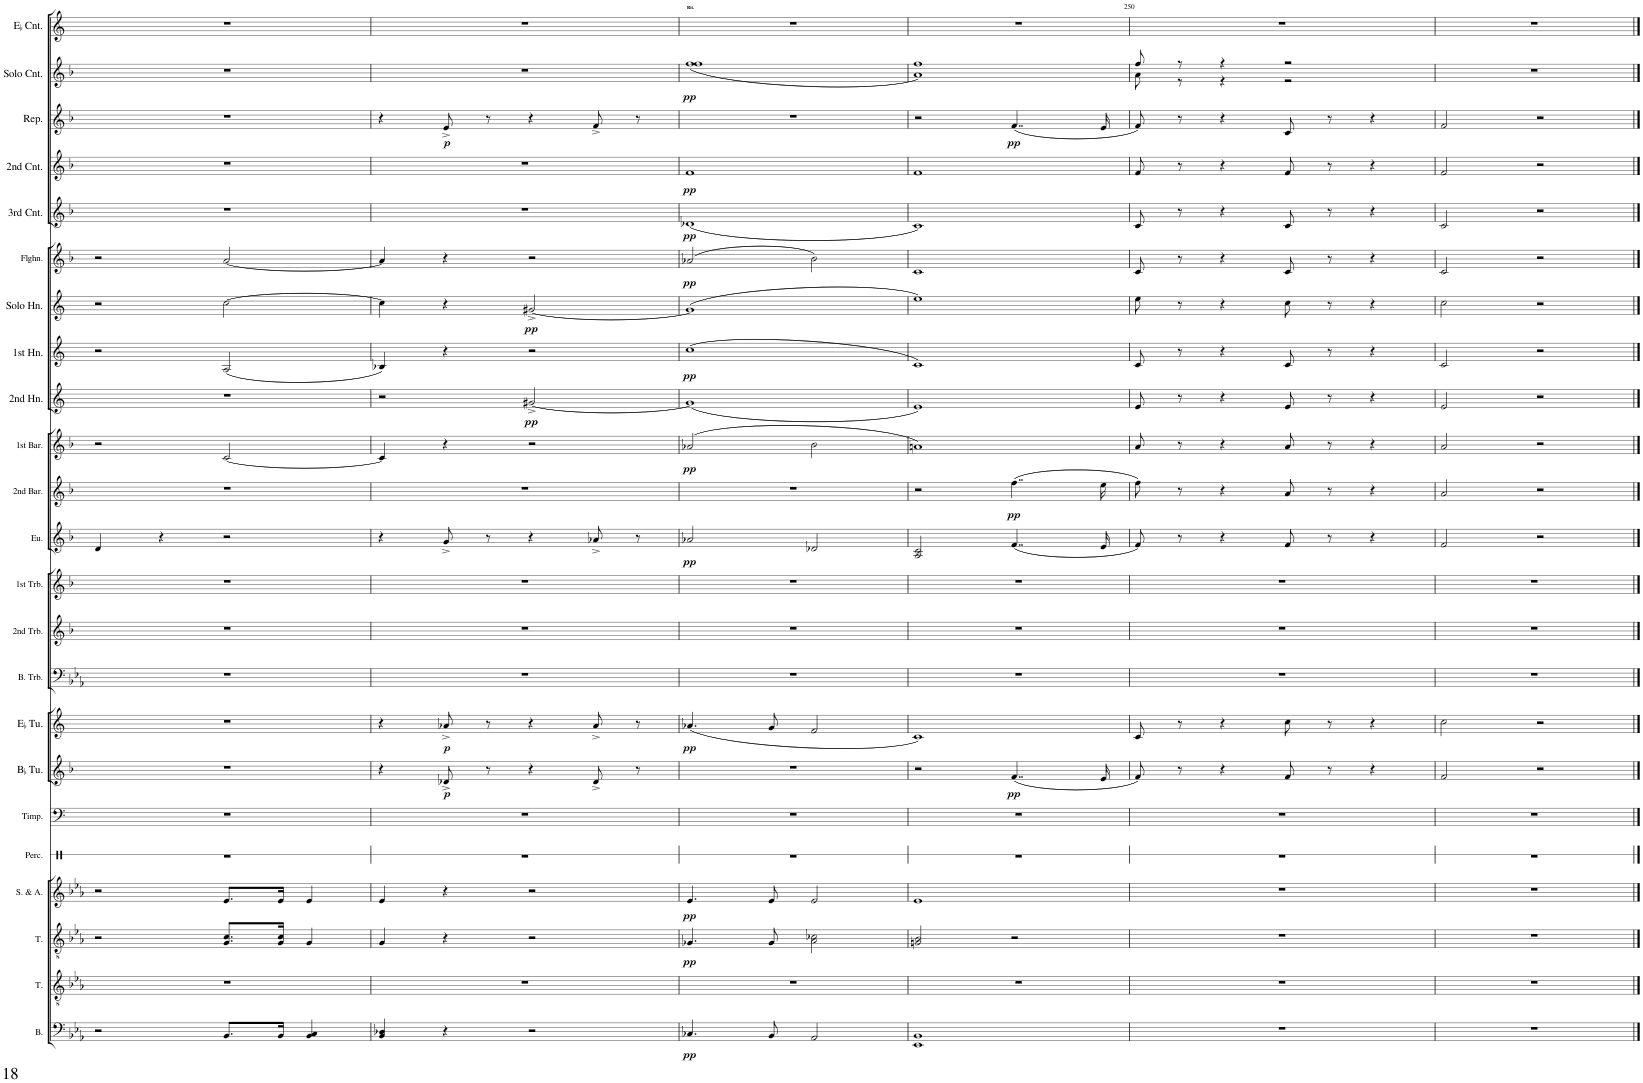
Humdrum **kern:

**kern	**dynam	**kern	**kern	**dynam	**kern	**dynam	**kern	**kern	**kern	**dynam	**kern	**dynam	**kern	**kern	**kern	**kern	**dynam	**kern	**dynam	**kern	**dynam	**kern	**dynam	**kern	**dynam	**kern	**dynam	**kern	**dynam	**kern	**dynam	**kern	**dynam	**kern	**dynam	**kern	**dynam	**kern
*part23	*part23	*part22	*part21	*part21	*part20	*part20	*part19	*part18	*part17	*part17	*part16	*part16	*part15	*part14	*part13	*part12	*part12	*part11	*part11	*part10	*part10	*part9	*part9	*part8	*part8	*part7	*part7	*part6	*part6	*part5	*part5	*part4	*part4	*part3	*part3	*part2	*part2	*part1
*staff23	*staff23	*staff22	*staff21	*staff21	*staff20	*staff20	*staff19	*staff18	*staff17	*staff17	*staff16	*staff16	*staff15	*staff14	*staff13	*staff12	*staff12	*staff11	*staff11	*staff10	*staff10	*staff9	*staff9	*staff8	*staff8	*staff7	*staff7	*staff6	*staff6	*staff5	*staff5	*staff4	*staff4	*staff3	*staff3	*staff2	*staff2	*staff1
*I"Bass	*	*I"Tenor	*I"Tenor	*	*I"Soprano Alto	*	*I"Percussion: Bass Drum, Gong, Cymbal	*I"6 Timpani	*I"BaccidentalFlat Tuba	*	*I"EaccidentalFlat Tuba	*	*I"Bass Trombone	*I"2nd Trombone	*I"1st Trombone	*I"Euphonium	*	*I"2nd Baritone	*	*I"1st Baritone	*	*I"2nd EaccidentalFlat Horn	*	*I"1st EaccidentalFlat Horn	*	*I"Solo EaccidentalFlat Horn	*	*I"Flugelhorn	*	*I"3rd BaccidentalFlat Cornet	*	*I"2nd BaccidentalFlat Cornet	*	*I"Repiano BaccidentalFlat Cornet	*	*I"Solo BaccidentalFlat Cornet	*	*I"EaccidentalFlat Cornet
*I'B.	*	*I'T.	*I'T.	*	*	*	*I'Perc.	*I'Timp.	*I'BaccidentalFlat Tu.	*	*I'EaccidentalFlat Tu.	*	*I'B. Trb.	*I'2nd Trb.	*I'1st Trb.	*I'Eu.	*	*I'2nd Bar.	*	*I'1st Bar.	*	*I'2nd Hn.	*	*I'1st Hn.	*	*I'Solo Hn.	*	*I'Flghn.	*	*I'3rd Cnt.	*	*I'2nd Cnt.	*	*I'Rep.	*	*I'Solo Cnt.	*	*I'EaccidentalFlat Cnt.
!!LO:PB:g=z
*clefF4	*	*clefGv2	*clefGv2	*	*clefG2	*	*clefX	*clefF4	*clefG2	*	*clefG2	*	*clefF4	*clefG2	*clefG2	*clefG2	*	*clefG2	*	*clefG2	*	*clefG2	*	*clefG2	*	*clefG2	*	*clefG2	*	*clefG2	*	*clefG2	*	*clefG2	*	*clefG2	*	*clefG2
*	*	*	*	*	*	*	*	*	*Trd15c26	*	*Trd12c21	*	*	*Trd8c14	*Trd8c14	*Trd8c14	*	*Trd8c14	*	*Trd8c14	*	*Trd5c9	*	*Trd5c9	*	*Trd5c9	*	*Trd1c2	*	*Trd1c2	*	*Trd1c2	*	*Trd1c2	*	*Trd1c2	*	*Trd-2c-3
*k[b-e-a-]	*	*k[b-e-a-]	*k[b-e-a-]	*	*k[b-e-a-]	*	*k[]	*k[]	*k[b-]	*	*k[]	*	*k[b-e-a-]	*k[b-]	*k[b-]	*k[b-]	*	*k[b-]	*	*k[b-]	*	*k[]	*	*k[]	*	*k[]	*	*k[b-]	*	*k[b-]	*	*k[b-]	*	*k[b-]	*	*k[b-]	*	*k[]
*M4/4	*	*M4/4	*M4/4	*	*M4/4	*	*M4/4	*M4/4	*M4/4	*	*M4/4	*	*M4/4	*M4/4	*M4/4	*M4/4	*	*M4/4	*	*M4/4	*	*M4/4	*	*M4/4	*	*M4/4	*	*M4/4	*	*M4/4	*	*M4/4	*	*M4/4	*	*M4/4	*	*M4/4
=246	=246	=246	=246	=246	=246	=246	=246	=246	=246	=246	=246	=246	=246	=246	=246	=246	=246	=246	=246	=246	=246	=246	=246	=246	=246	=246	=246	=246	=246	=246	=246	=246	=246	=246	=246	=246	=246	=246
2r	.	1r	2r	.	2r	.	1r	1r	1r	.	1r	.	1r	1r	1r	4d/	.	1r	.	2r	.	1r	.	2r	.	2r	.	2r	.	1r	.	1r	.	1r	.	1r	.	1r
.	.	.	.	.	.	.	.	.	.	.	.	.	.	.	.	4r	.	.	.	.	.	.	.	.	.	.	.	.	.	.	.	.	.	.	.	.	.	.
8.BB-/L	.	.	8.G/ 8.c/L	.	8.e-/L	.	.	.	.	.	.	.	.	.	.	2r	.	.	.	[2c/	.	.	.	(2A/	.	[2cc\	.	[2a/	.	.	.	.	.	.	.	.	.	.
16BB-/Jk	.	.	16G/ 16c/Jk	.	16e-/Jk	.	.	.	.	.	.	.	.	.	.	.	.	.	.	.	.	.	.	.	.	.	.	.	.	.	.	.	.	.	.	.	.	.
4BB-/ 4C/	.	.	4G/	.	4e-/	.	.	.	.	.	.	.	.	.	.	.	.	.	.	.	.	.	.	.	.	.	.	.	.	.	.	.	.	.	.	.	.	.
=247	=247	=247	=247	=247	=247	=247	=247	=247	=247	=247	=247	=247	=247	=247	=247	=247	=247	=247	=247	=247	=247	=247	=247	=247	=247	=247	=247	=247	=247	=247	=247	=247	=247	=247	=247	=247	=247	=247
4BB-/ 4D-X/	.	1r	4G/	.	4e-/	.	1r	1r	4r	.	4r	.	1r	1r	1r	4r	.	1r	.	4c/]	.	2r	.	4B-X/)	.	4cc\]	.	4a/]	.	1r	.	1r	.	4r	.	1r	.	1r
!	!	!	!	!	!	!	!	!	!	!LO:DY:b	!	!LO:DY:b	!	!	!	!	!	!	!	!	!	!	!	!	!	!	!	!	!	!	!	!	!	!	!LO:DY:b	!	!	!
4r	.	.	4r	.	4r	.	.	.	8d-X^/	p	8a-X^/	p	.	.	.	8g^/	.	.	.	4r	.	.	.	4r	.	4r	.	4r	.	.	.	.	.	8e^/	p	.	.	.
.	.	.	.	.	.	.	.	.	8r	.	8r	.	.	.	.	8r	.	.	.	.	.	.	.	.	.	.	.	.	.	.	.	.	.	8r	.	.	.	.
!	!	!	!	!	!	!	!	!	!	!	!	!	!	!	!	!	!	!	!	!	!	!	!LO:DY:b	!	!	!	!LO:DY:b	!	!	!	!	!	!	!	!	!	!	!
2r	.	.	2r	.	2r	.	.	.	4r	.	4r	.	.	.	.	4r	.	.	.	2r	.	[2g#X^/	pp	2r	.	[2g#X^/	pp	2r	.	.	.	.	.	4r	.	.	.	.
.	.	.	.	.	.	.	.	.	8d-^/	.	8a-^/	.	.	.	.	8a-X^/	.	.	.	.	.	.	.	.	.	.	.	.	.	.	.	.	.	8f^/	.	.	.	.
.	.	.	.	.	.	.	.	.	8r	.	8r	.	.	.	.	8r	.	.	.	.	.	.	.	.	.	.	.	.	.	.	.	.	.	8r	.	.	.	.
=248	=248	=248	=248	=248	=248	=248	=248	=248	=248	=248	=248	=248	=248	=248	=248	=248	=248	=248	=248	=248	=248	=248	=248	=248	=248	=248	=248	=248	=248	=248	=248	=248	=248	=248	=248	=248	=248	=248
*	*	*	*	*	*	*	*	*	*	*	*	*	*	*	*	*	*	*	*	*	*	*	*	*	*	*	*	*	*	*	*	*	*	*	*	*^	*	*
!	!	!	!	!	!	!	!	!	!	!	!	!	!	!	!	!	!	!	!	!	!	!	!	!	!	!	!	!	!	!	!	!	!	!	!	!	!	!	!LO:TX:a:B:t=Rit.
!	!LO:DY:b	!	!	!LO:DY:b	!	!LO:DY:b	!	!	!	!	!	!LO:DY:b	!	!	!	!	!LO:DY:b	!	!	!	!LO:DY:b	!	!	!	!LO:DY:b	!	!	!	!LO:DY:b	!	!LO:DY:b	!	!LO:DY:b	!	!	!	!	!LO:DY:b	!
4.C-X/	pp	1r	4.G-X/	pp	4.e-/	pp	1r	1r	1r	.	(4.a-X/	pp	1r	1r	1r	2a-X/	pp	1r	.	(2a-X/	pp	(1g#]	.	(1cc	pp	(1g#]	.	(2a-X/	pp	(1d-X	pp	1f	pp	1r	.	1ff	(1ff	pp	1r
8BB-/	.	.	8G-/	.	8e-/	.	.	.	.	.	8g/	.	.	.	.	.	.	.	.	.	.	.	.	.	.	.	.	.	.	.	.	.	.	.	.	.	.	.	.
2AA-/	.	.	2A-\ 2c-X\	.	2e-/	.	.	.	.	.	2f/	.	.	.	.	2d-X/	.	.	.	2b-\	.	.	.	.	.	.	.	2b-\)	.	.	.	.	.	.	.	.	.	.	.
=249	=249	=249	=249	=249	=249	=249	=249	=249	=249	=249	=249	=249	=249	=249	=249	=249	=249	=249	=249	=249	=249	=249	=249	=249	=249	=249	=249	=249	=249	=249	=249	=249	=249	=249	=249	=249	=249	=249	=249
1EE- 1BB-	.	1r	2Gn/ 2B-/	.	1e-	.	1r	1r	2r	.	1c)	.	1r	1r	1r	2A/ 2c/	.	2r	.	1an)	.	1e)	.	1c)	.	1ee)	.	1c	.	1c)	.	1f	.	2r	.	1ff	1a)	.	1r
!	!	!	!	!	!	!	!	!	!	!LO:DY:b	!	!	!	!	!	!	!	!	!LO:DY:b	!	!	!	!	!	!	!	!	!	!	!	!	!	!	!	!LO:DY:b	!	!	!	!
.	.	.	2r	.	.	.	.	.	(4..f/	pp	.	.	.	.	.	(4..f/	.	(4..ff\	pp	.	.	.	.	.	.	.	.	.	.	.	.	.	.	(4..f/	pp	.	.	.	.
.	.	.	.	.	.	.	.	.	16e/	.	.	.	.	.	.	16e/	.	16ee\	.	.	.	.	.	.	.	.	.	.	.	.	.	.	.	16e/	.	.	.	.	.
=250	=250	=250	=250	=250	=250	=250	=250	=250	=250	=250	=250	=250	=250	=250	=250	=250	=250	=250	=250	=250	=250	=250	=250	=250	=250	=250	=250	=250	=250	=250	=250	=250	=250	=250	=250	=250	=250	=250	=250
1r	.	1r	1r	.	1r	.	1r	1r	8f/)	.	8c/	.	1r	1r	1r	8f/)	.	8ff\)	.	8a/	.	8e/	.	8c/	.	8ee\	.	8c/	.	8c/	.	8f/	.	8f/)	.	8ff/	8a\	.	1r
.	.	.	.	.	.	.	.	.	8r	.	8r	.	.	.	.	8r	.	8r	.	8r	.	8r	.	8r	.	8r	.	8r	.	8r	.	8r	.	8r	.	8r	8r	.	.
.	.	.	.	.	.	.	.	.	4r	.	4r	.	.	.	.	4r	.	4r	.	4r	.	4r	.	4r	.	4r	.	4r	.	4r	.	4r	.	4r	.	4r	4r	.	.
.	.	.	.	.	.	.	.	.	8f/	.	8cc\	.	.	.	.	8f/	.	8a/	.	8a/	.	8e/	.	8c/	.	8cc\	.	8c/	.	8c/	.	8f/	.	8c/	.	2r	2r	.	.
.	.	.	.	.	.	.	.	.	8r	.	8r	.	.	.	.	8r	.	8r	.	8r	.	8r	.	8r	.	8r	.	8r	.	8r	.	8r	.	8r	.	.	.	.	.
.	.	.	.	.	.	.	.	.	4r	.	4r	.	.	.	.	4r	.	4r	.	4r	.	4r	.	4r	.	4r	.	4r	.	4r	.	4r	.	4r	.	.	.	.	.
*	*	*	*	*	*	*	*	*	*	*	*	*	*	*	*	*	*	*	*	*	*	*	*	*	*	*	*	*	*	*	*	*	*	*	*	*v	*v	*	*
=251	=251	=251	=251	=251	=251	=251	=251	=251	=251	=251	=251	=251	=251	=251	=251	=251	=251	=251	=251	=251	=251	=251	=251	=251	=251	=251	=251	=251	=251	=251	=251	=251	=251	=251	=251	=251	=251	=251
1r	.	1r	1r	.	1r	.	1r	1r	2f/	.	2cc\	.	1r	1r	1r	2f/	.	2a/	.	2a/	.	2e/	.	2c/	.	2cc\	.	2c/	.	2c/	.	2f/	.	2f/	.	1r	.	1r
.	.	.	.	.	.	.	.	.	2r	.	2r	.	.	.	.	2r	.	2r	.	2r	.	2r	.	2r	.	2r	.	2r	.	2r	.	2r	.	2r	.	.	.	.
==	==	==	==	==	==	==	==	==	==	==	==	==	==	==	==	==	==	==	==	==	==	==	==	==	==	==	==	==	==	==	==	==	==	==	==	==	==	==
*-	*-	*-	*-	*-	*-	*-	*-	*-	*-	*-	*-	*-	*-	*-	*-	*-	*-	*-	*-	*-	*-	*-	*-	*-	*-	*-	*-	*-	*-	*-	*-	*-	*-	*-	*-	*-	*-	*-
